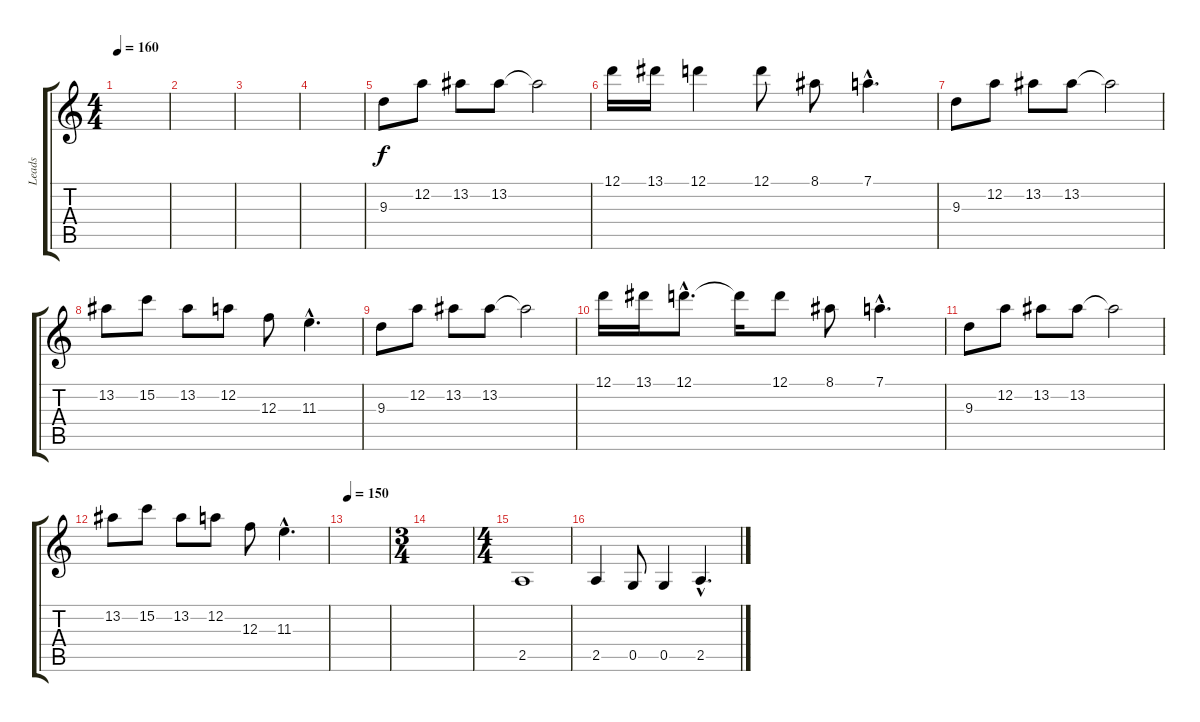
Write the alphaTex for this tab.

\track ("Leads" "Leads") {instrument distortionguitar}
\staff {score tabs}
\tuning (D4 A3 F3 C3 G2 D2) {hide}
\ts (4 4)
\tempo 160
\clef g2
\ks c
|
|
|
|
9.3.8 12.2.8 13.2.8 13.2.8 13.2{t}.2 |
12.1.16 13.1.16 12.1.4 12.1.8 8.1.8 7.1{hac}.4{d} |
9.3.8 12.2.8 13.2.8 13.2.8 13.2{t}.2 |
13.2.8 15.2.8 13.2.8 12.2.8 12.3.8 11.3{hac}.4{d} |
9.3.8 12.2.8 13.2.8 13.2.8 13.2{t}.2 |
12.1.16 13.1.16 12.1{hac}.8{d} 12.1{t}.16 12.1.8 8.1.8 7.1{hac}.4{d} |
9.3.8 12.2.8 13.2.8 13.2.8 13.2{t}.2 |
13.2.8 15.2.8 13.2.8 12.2.8 12.3.8 11.3{hac}.4{d} |
\tempo 150
|
\ts (3 4)
|
\ts (4 4)
2.5.1 |
2.5.4 0.5.8 0.5.4 2.5{hac}.4{d}
